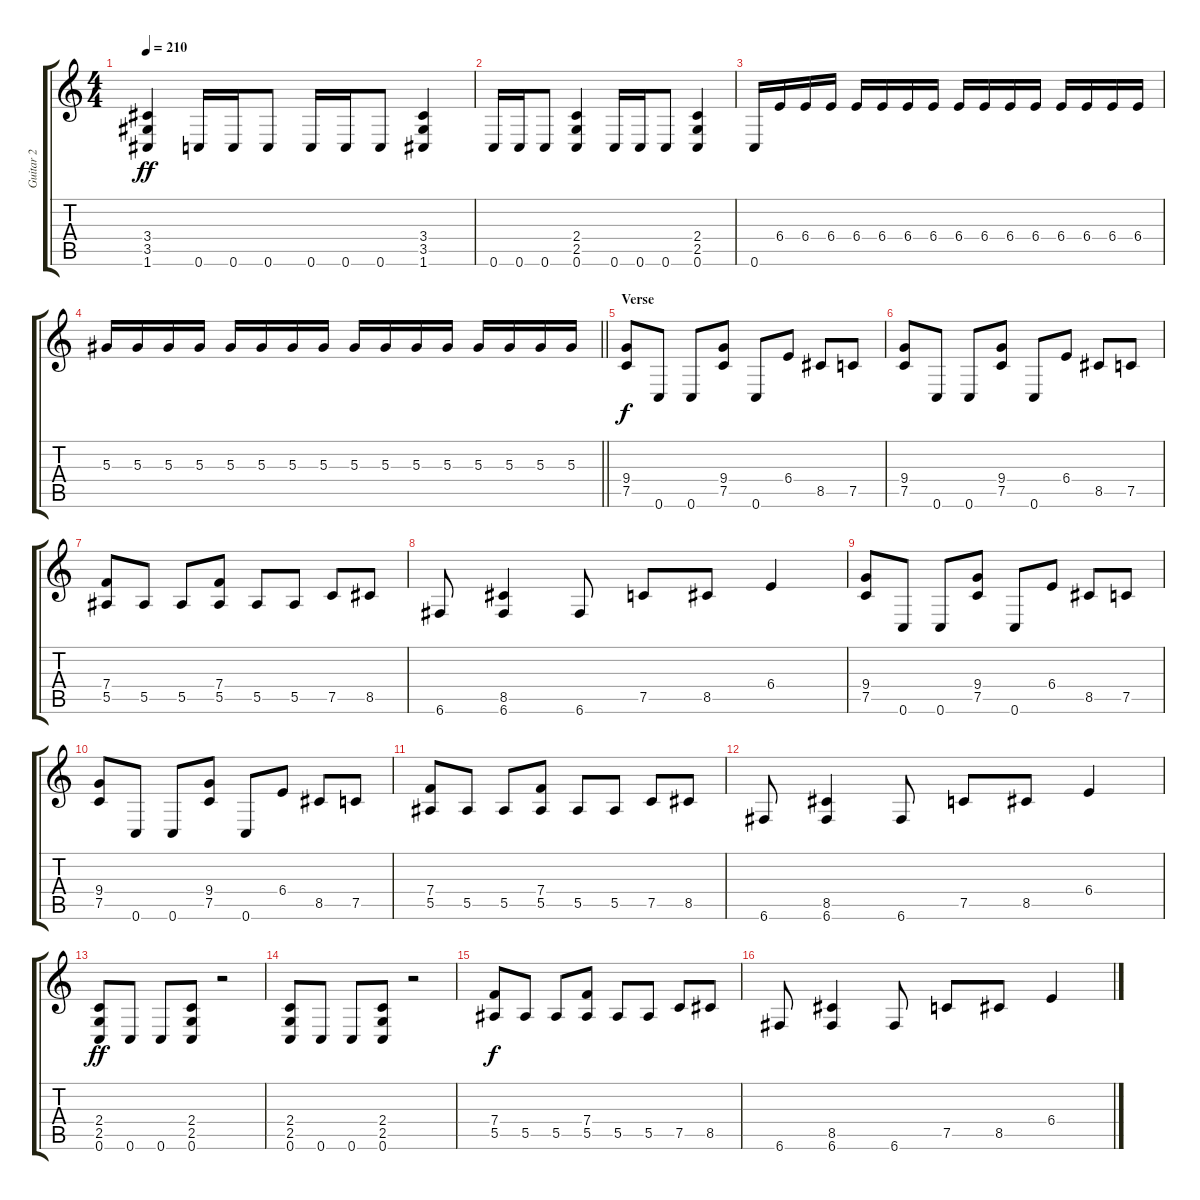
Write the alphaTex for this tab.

\track ("Guitar 2" "Guitar 2") {instrument overdrivenguitar}
\staff {score tabs}
\tuning (C4 G3 Eb3 Bb2 F2 C2) {hide}
\ts (4 4)
\tempo 210
\clef g2
\ks c
(3.4 3.5 1.6).4{dy ff} 0.6.16 0.6.16 0.6.8 0.6.16 0.6.16 0.6.8 (3.4 3.5 1.6).4 |
0.6.16 0.6.16 0.6.8 (2.4 2.5 0.6).4 0.6.16 0.6.16 0.6.8 (2.4 2.5 0.6).4 |
0.6.16 6.4.16 6.4.16 6.4.16 6.4.16 6.4.16 6.4.16 6.4.16 6.4.16 6.4.16 6.4.16 6.4.16 6.4.16 6.4.16 6.4.16 6.4.16 |
\barLineRight lightlight
5.3.16 5.3.16 5.3.16 5.3.16 5.3.16 5.3.16 5.3.16 5.3.16 5.3.16 5.3.16 5.3.16 5.3.16 5.3.16 5.3.16 5.3.16 5.3.16 |
\section ("" "Verse")
(9.4 7.5).8{dy f} 0.6.8 0.6.8 (9.4 7.5).8 0.6.8 6.4.8 8.5.8 7.5.8 |
(9.4 7.5).8 0.6.8 0.6.8 (9.4 7.5).8 0.6.8 6.4.8 8.5.8 7.5.8 |
(7.4 5.5).8 5.5.8 5.5.8 (7.4 5.5).8 5.5.8 5.5.8 7.5.8 8.5.8 |
6.6.8 (8.5 6.6).4 6.6.8 7.5.8 8.5.8 6.4.4 |
(9.4 7.5).8 0.6.8 0.6.8 (9.4 7.5).8 0.6.8 6.4.8 8.5.8 7.5.8 |
(9.4 7.5).8 0.6.8 0.6.8 (9.4 7.5).8 0.6.8 6.4.8 8.5.8 7.5.8 |
(7.4 5.5).8 5.5.8 5.5.8 (7.4 5.5).8 5.5.8 5.5.8 7.5.8 8.5.8 |
6.6.8 (8.5 6.6).4 6.6.8 7.5.8 8.5.8 6.4.4 |
(2.4 2.5 0.6).8{dy ff} 0.6.8 0.6.8 (2.4 2.5 0.6).8 r.2 |
(2.4 2.5 0.6).8 0.6.8 0.6.8 (2.4 2.5 0.6).8 r.2 |
(7.4 5.5).8{dy f} 5.5.8 5.5.8 (7.4 5.5).8 5.5.8 5.5.8 7.5.8 8.5.8 |
6.6.8 (8.5 6.6).4 6.6.8 7.5.8 8.5.8 6.4.4
